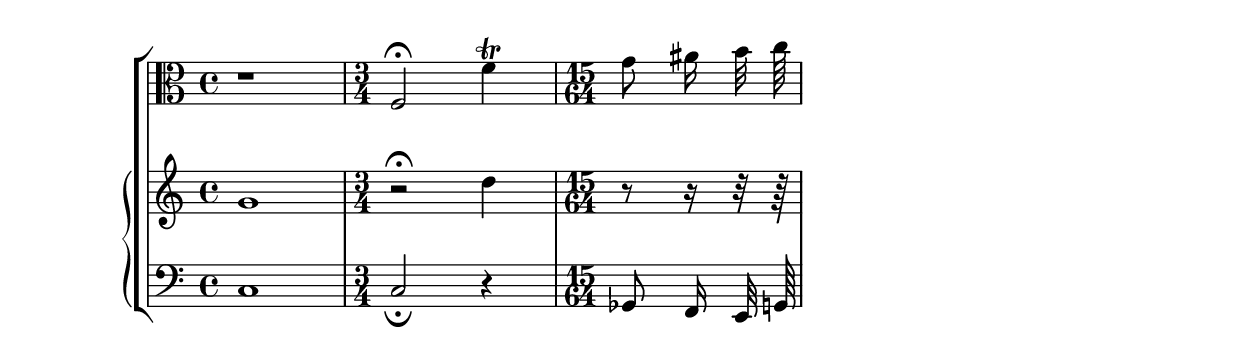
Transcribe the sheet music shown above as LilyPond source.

% Small demonstration Lilypond file which shows off some glyphs
% which differ noticeably between Lilypond's default font and
% Gonville.

\version "2.10.33"

\layout {
  ragged-right = ##t
}

\header {
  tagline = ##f
}

\book {
  \score {
    \new ChoirStaff <<
      \time 4/4
      \new Staff {
        \clef alto
        r1
        \time 3/4
        f2^\fermata
        f'4^\trill
        \time 15/64
        g'8\noBeam
        ais'16\noBeam
        b'32\noBeam
        c''64\noBeam
      }
      \new GrandStaff <<
        \new Staff {
          \clef treble
          g'1
          r2^\fermata
          d''4
          r8
          r16
          r32
          r64
        }
        \new Staff {
          \clef bass
          c1
          c2_\fermata
          r4
          ges,8\noBeam
          f,16\noBeam
          e,32\noBeam
          g,64\noBeam
        }
      >>
    >>
    \layout {}
  }
}
